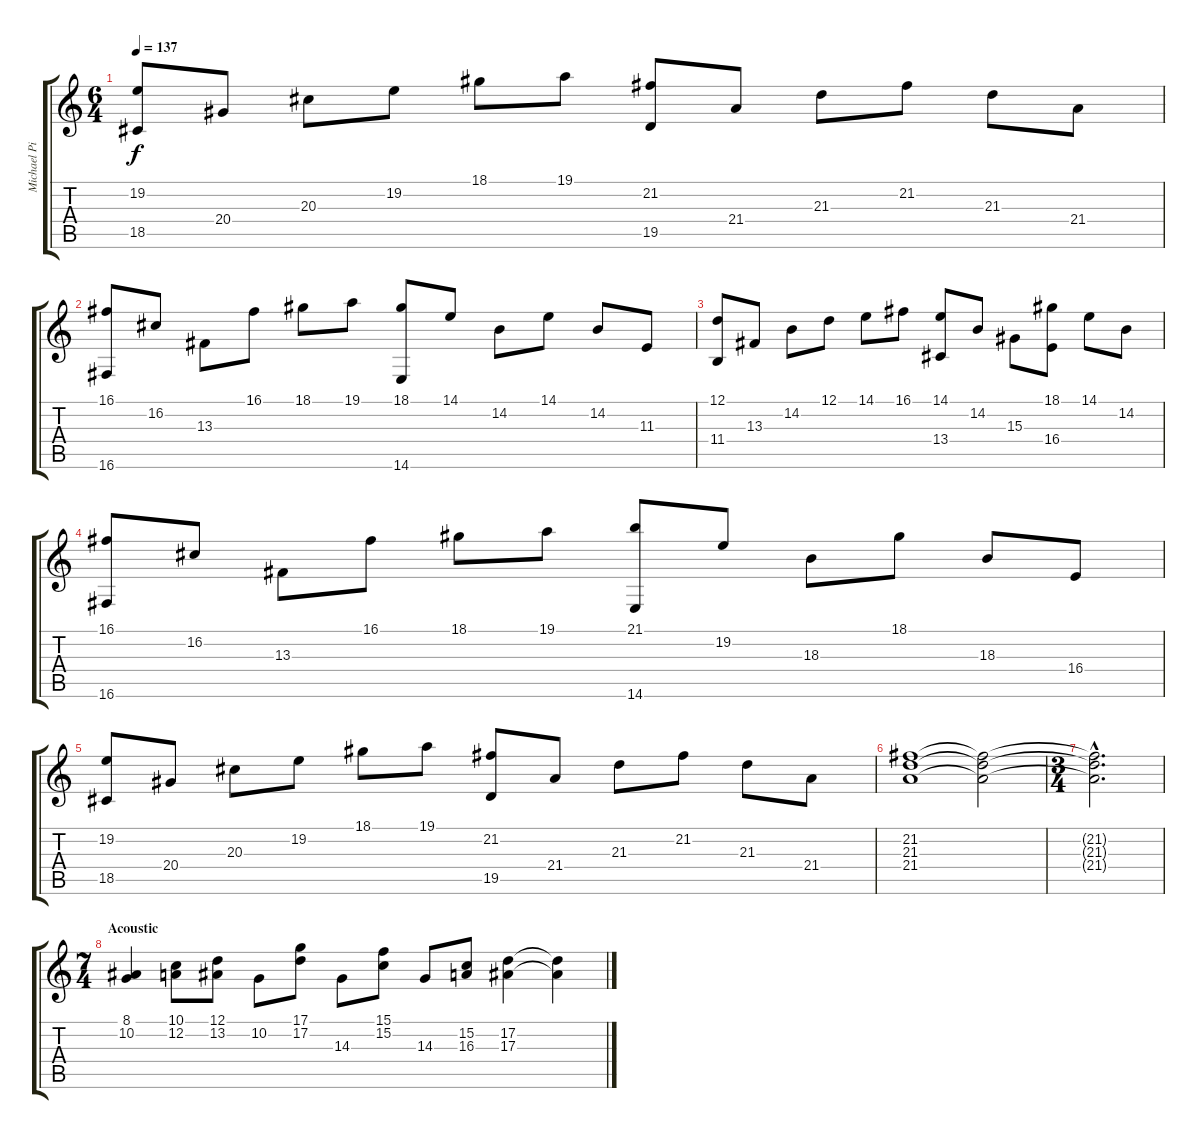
\track ("Michael Pinella" "Michael Pi") {instrument brightacousticpiano}
\staff {score tabs}
\tuning (D4 A3 F3 C3 G2 D2) {hide}
\ts (6 4)
\tempo 137
\clef g2
\ks c
(19.2 18.5).8{dy f} 20.4.8 20.3.8 19.2.8 18.1.8 19.1.8 (21.2 19.5).8 21.4.8 21.3.8 21.2.8 21.3.8 21.4.8 |
(16.1 16.6).8 16.2.8 13.3.8 16.1.8 18.1.8 19.1.8 (18.1 14.6).8 14.1.8 14.2.8 14.1.8 14.2.8 11.3.8 |
(12.1 11.4).8 13.3.8 14.2.8 12.1.8 14.1.8 16.1.8 (14.1 13.4).8 14.2.8 15.3.8 (18.1 16.4).8 14.1.8 14.2.8 |
(16.1 16.6).8 16.2.8 13.3.8 16.1.8 18.1.8 19.1.8 (21.1 14.6).8 19.2.8 18.3.8 18.1.8 18.3.8 16.4.8 |
(19.2 18.5).8 20.4.8 20.3.8 19.2.8 18.1.8 19.1.8 (21.2 19.5).8 21.4.8 21.3.8 21.2.8 21.3.8 21.4.8 |
(21.2 21.3 21.4).1 (21.2{t} 21.3{t} 21.4{t}).2 |
\ts (3 4)
(21.2{hac t} 21.3{hac t} 21.4{hac t}).2{d} |
\ts (7 4)
\section ("" "Acoustic")
(8.1 10.2).4 (10.1 12.2).8 (12.1 13.2).8 10.2.8 (17.1 17.2).8 14.3.8 (15.1 15.2).8 14.3.8 (15.2 16.3).8 (17.2 17.3).4 (17.2{t} 17.3{t}).4
